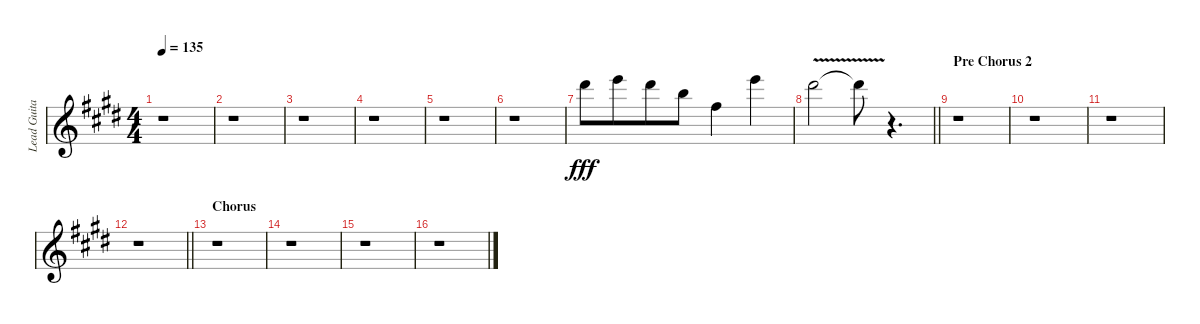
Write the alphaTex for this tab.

\track ("Lead Guitar" "Lead Guita") {instrument distortionguitar}
\staff {score}
\tuning (Eb4 Bb3 Gb3 Db3 Ab2 Db2) {hide}
\ts (4 4)
\tempo 135
\clef g2
\ks c#minor
r.1{dy f} |
r.1 |
r.1 |
r.1 |
r.1 |
r.1 |
12.1.8{dy fff volume 16 instrument distortionguitar} 13.1.8{beam merge} 12.1.8 13.2.8 12.3.4 13.1.4 |
\barLineRight lightlight
12.1{v}.2 12.1{t}.8 r.4{d} |
\section ("" "Pre Chorus 2")
r.1 |
r.1 |
r.1 |
\barLineRight lightlight
r.1 |
\section ("" "Chorus")
r.1 |
r.1 |
r.1 |
r.1
